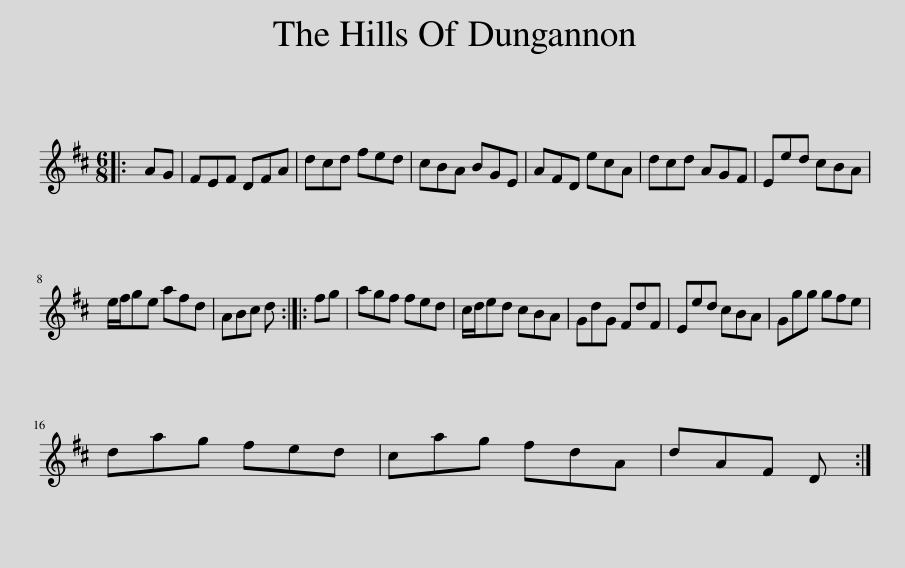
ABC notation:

X:1
L:1/8
M:6/8
I:linebreak $
K:D
V:1 treble
V:1
|: AG | FEF DFA | dcd fed | cBA BGE | AFD ecA | %5
 dcd AGF | Eed cBA |$ e/f/ge afd | ABc d :: fg | %10
 agf fed | c/d/ed cBA | GdG FdF | Eed cBA | Ggg gfe |$ %15
 dag fed | cag fdA | dAF D :| %18
